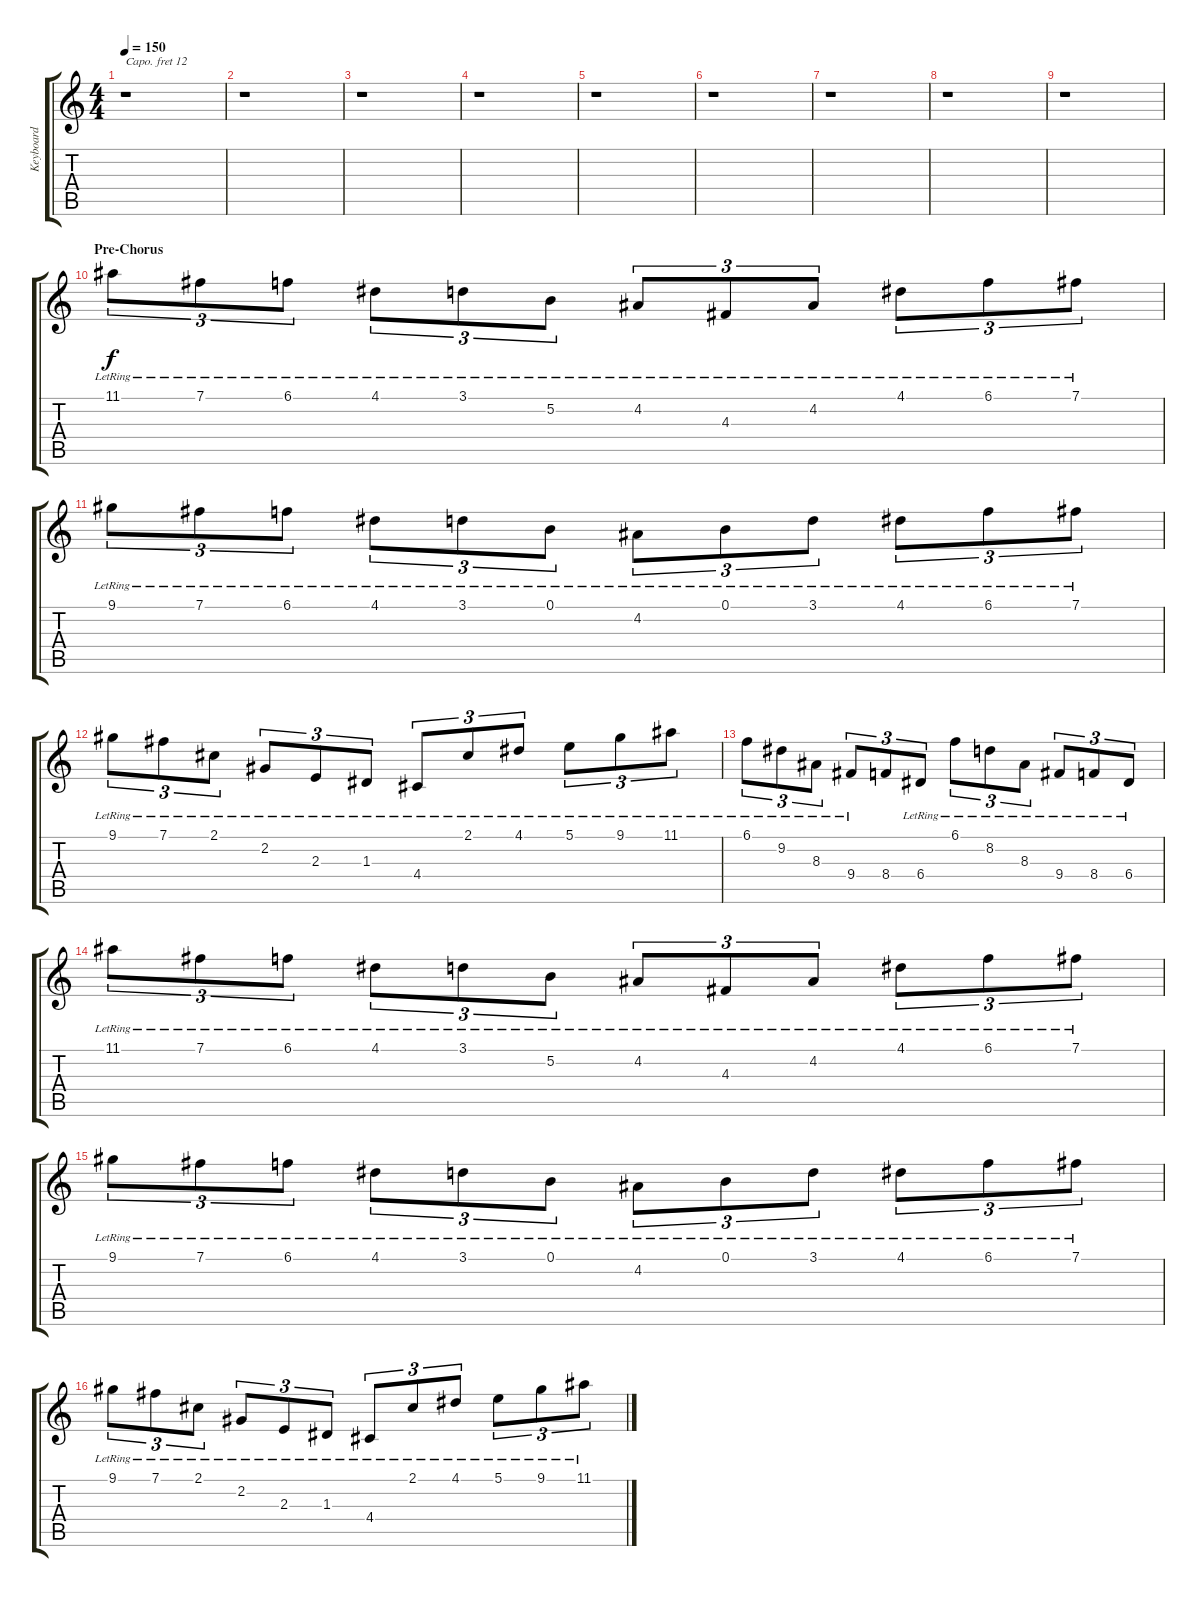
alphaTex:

\track ("Keyboard" "Keyboard") {instrument orchestralharp}
\staff {score tabs}
\capo 12
\tuning (B3 Gb3 D3 A2 E2 B1) {hide}
\ts (4 4)
\tempo 150
\clef g2
\ks c
r.1{dy f} |
r.1 |
r.1 |
r.1 |
r.1 |
r.1 |
r.1 |
r.1 |
r.1 |
\section ("" "Pre-Chorus")
11.1{lr}.8{tu (3 2)} 7.1{lr}.8{tu (3 2)} 6.1{lr}.8{tu (3 2)} 4.1{lr}.8{tu (3 2)} 3.1{lr}.8{tu (3 2)} 5.2{lr}.8{tu (3 2)} 4.2{lr}.8{tu (3 2)} 4.3{lr}.8{tu (3 2)} 4.2{lr}.8{tu (3 2)} 4.1{lr}.8{tu (3 2)} 6.1{lr}.8{tu (3 2)} 7.1{lr}.8{tu (3 2)} |
9.1{lr}.8{tu (3 2)} 7.1{lr}.8{tu (3 2)} 6.1{lr}.8{tu (3 2)} 4.1{lr}.8{tu (3 2)} 3.1{lr}.8{tu (3 2)} 0.1{lr}.8{tu (3 2)} 4.2{lr}.8{tu (3 2)} 0.1{lr}.8{tu (3 2)} 3.1{lr}.8{tu (3 2)} 4.1{lr}.8{tu (3 2)} 6.1{lr}.8{tu (3 2)} 7.1{lr}.8{tu (3 2)} |
9.1{lr}.8{tu (3 2)} 7.1{lr}.8{tu (3 2)} 2.1{lr}.8{tu (3 2)} 2.2{lr}.8{tu (3 2)} 2.3{lr}.8{tu (3 2)} 1.3{lr}.8{tu (3 2)} 4.4{lr}.8{tu (3 2)} 2.1{lr}.8{tu (3 2)} 4.1{lr}.8{tu (3 2)} 5.1{lr}.8{tu (3 2)} 9.1{lr}.8{tu (3 2)} 11.1{lr}.8{tu (3 2)} |
6.1{lr}.8{tu (3 2)} 9.2{lr}.8{tu (3 2)} 8.3{lr}.8{tu (3 2)} 9.4{lr}.8{tu (3 2)} 8.4.8{tu (3 2)} 6.4{lr}.8{tu (3 2)} 6.1{lr}.8{tu (3 2)} 8.2{lr}.8{tu (3 2)} 8.3{lr}.8{tu (3 2)} 9.4{lr}.8{tu (3 2)} 8.4{lr}.8{tu (3 2)} 6.4{lr}.8{tu (3 2)} |
11.1{lr}.8{tu (3 2)} 7.1{lr}.8{tu (3 2)} 6.1{lr}.8{tu (3 2)} 4.1{lr}.8{tu (3 2)} 3.1{lr}.8{tu (3 2)} 5.2{lr}.8{tu (3 2)} 4.2{lr}.8{tu (3 2)} 4.3{lr}.8{tu (3 2)} 4.2{lr}.8{tu (3 2)} 4.1{lr}.8{tu (3 2)} 6.1{lr}.8{tu (3 2)} 7.1{lr}.8{tu (3 2)} |
9.1{lr}.8{tu (3 2)} 7.1{lr}.8{tu (3 2)} 6.1{lr}.8{tu (3 2)} 4.1{lr}.8{tu (3 2)} 3.1{lr}.8{tu (3 2)} 0.1{lr}.8{tu (3 2)} 4.2{lr}.8{tu (3 2)} 0.1{lr}.8{tu (3 2)} 3.1{lr}.8{tu (3 2)} 4.1{lr}.8{tu (3 2)} 6.1{lr}.8{tu (3 2)} 7.1{lr}.8{tu (3 2)} |
9.1{lr}.8{tu (3 2)} 7.1{lr}.8{tu (3 2)} 2.1{lr}.8{tu (3 2)} 2.2{lr}.8{tu (3 2)} 2.3{lr}.8{tu (3 2)} 1.3{lr}.8{tu (3 2)} 4.4{lr}.8{tu (3 2)} 2.1{lr}.8{tu (3 2)} 4.1{lr}.8{tu (3 2)} 5.1{lr}.8{tu (3 2)} 9.1{lr}.8{tu (3 2)} 11.1{lr}.8{tu (3 2)}
